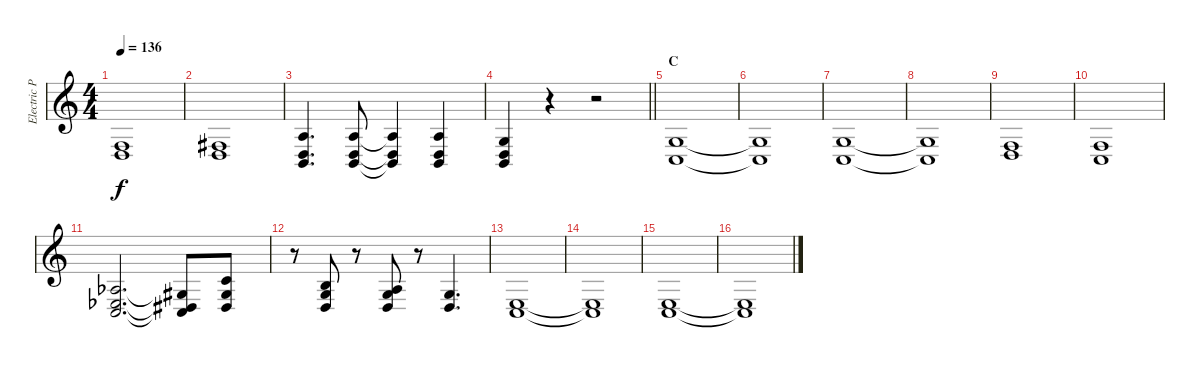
\track ("Electric Piano I (Treble - Right Hand)" "Electric P") {instrument electricgrandpiano}
\staff {score}
\tuning (E4 B3 G3 D3 A2 D2) {hide}
\ts (4 4)
\tempo 136
\clef g2
\ks c
(3.4 5.5).1{dy f} |
(4.4 5.5).1 |
(2.3 0.4 2.5).4{d} (2.3 0.4 2.5).8 (2.3{t} 0.4{t} 2.5{t}).4 (2.3 0.4 2.5).4 |
\barLineRight lightlight
(0.3 0.4 2.5).4 r.4 r.2 |
\section ("" "C")
(0.3 3.5).1 |
(0.3{t} 3.5{t}).1 |
(0.3 3.5).1 |
(0.3{t} 3.5{t}).1 |
(3.4 5.5).1 |
(3.4 3.5).1 |
(1.3{acc b} 1.4{acc b} 3.5).2{d} (1.3{t} 1.4{t} 3.5{t}).8 (1.2 1.4 11.5).8 |
r.8 (0.2 0.3 0.4).8 r.8 (2.3 5.4 5.5).8 r.8 (0.3 0.4).4{d} |
(2.4 3.5).1 |
(2.4{t} 3.5{t}).1 |
(2.4 3.5).1 |
(2.4{t} 3.5{t}).1
